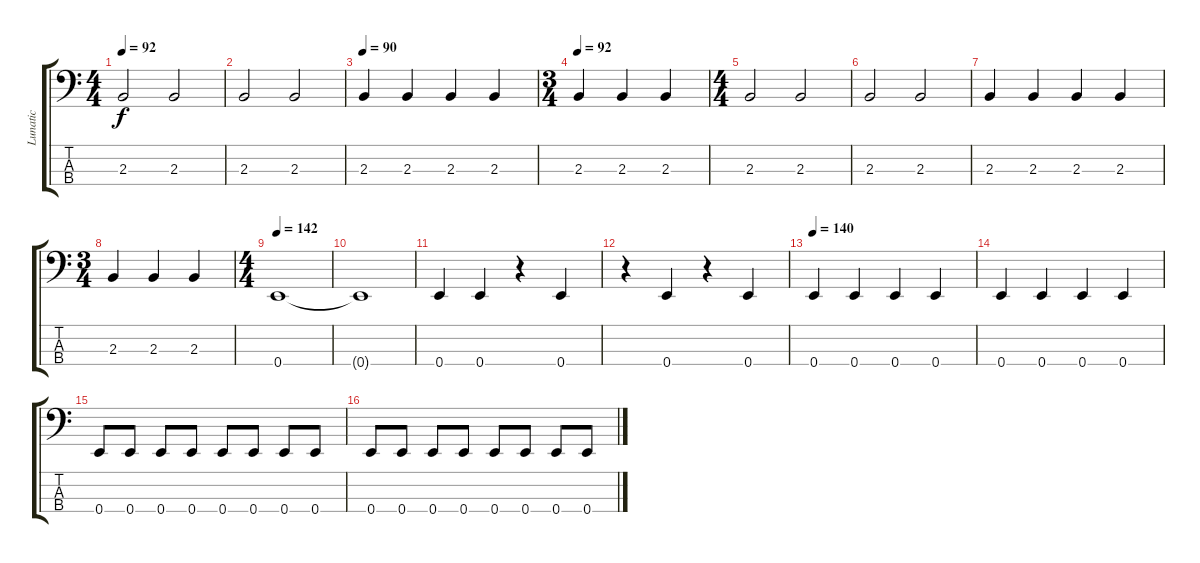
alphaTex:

\track ("Lunatic" "Lunatic") {instrument electricbasspick}
\staff {score tabs}
\tuning (G2 D2 A1 E1) {hide}
\ts (4 4)
\tempo 92
\clef f4
\ks c
2.3.2{dy f} 2.3.2 |
2.3.2 2.3.2 |
\tempo 90
2.3.4 2.3.4 2.3.4 2.3.4 |
\ts (3 4)
\tempo 92
2.3.4 2.3.4 2.3.4 |
\ts (4 4)
2.3.2 2.3.2 |
2.3.2 2.3.2 |
2.3.4 2.3.4 2.3.4 2.3.4 |
\ts (3 4)
2.3.4 2.3.4 2.3.4 |
\ts (4 4)
\tempo 142
0.4.1 |
0.4{t}.1 |
0.4.4 0.4.4 r.4 0.4.4 |
r.4 0.4.4 r.4 0.4.4 |
\tempo 140
0.4.4 0.4.4 0.4.4 0.4.4 |
0.4.4 0.4.4 0.4.4 0.4.4 |
0.4.8 0.4.8 0.4.8 0.4.8 0.4.8 0.4.8 0.4.8 0.4.8 |
0.4.8 0.4.8 0.4.8 0.4.8 0.4.8 0.4.8 0.4.8 0.4.8
